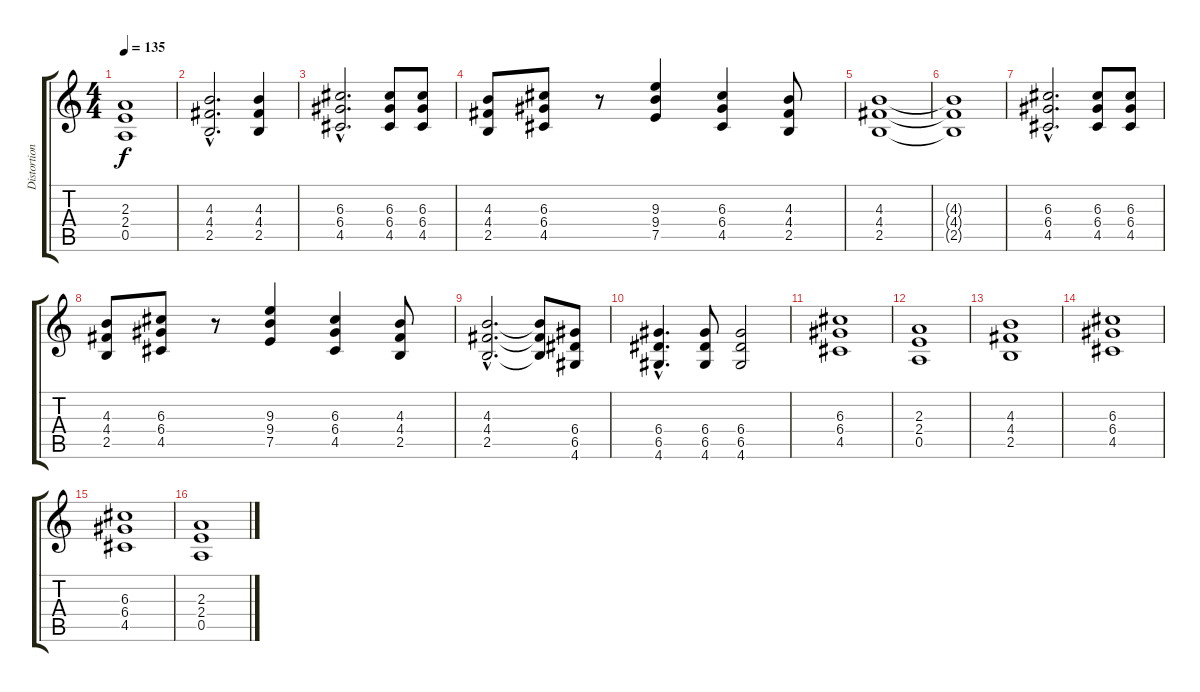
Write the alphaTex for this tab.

\track ("Distortion I (ritim)" "Distortion") {instrument distortionguitar}
\staff {score tabs}
\tuning (E4 B3 G3 D3 A2 E2) {hide}
\ts (4 4)
\tempo 135
\clef g2
\ks c
(2.3 2.4 0.5).1{dy f} |
(4.3{hac} 4.4{hac} 2.5{hac}).2{d} (4.3 4.4 2.5).4 |
(6.3{hac} 6.4{hac} 4.5{hac}).2{d} (6.3 6.4 4.5).8 (6.3 6.4 4.5).8 |
(4.3 4.4 2.5).8 (6.3 6.4 4.5).8 r.8 (9.3 9.4 7.5).4 (6.3 6.4 4.5).4 (4.3 4.4 2.5).8 |
(4.3 4.4 2.5).1 |
(4.3{t} 4.4{t} 2.5{t}).1 |
(6.3{hac} 6.4{hac} 4.5{hac}).2{d} (6.3 6.4 4.5).8 (6.3 6.4 4.5).8 |
(4.3 4.4 2.5).8 (6.3 6.4 4.5).8 r.8 (9.3 9.4 7.5).4 (6.3 6.4 4.5).4 (4.3 4.4 2.5).8 |
(4.3{hac} 4.4{hac} 2.5{hac}).2{d} (4.3{t} 4.4{t} 2.5{t}).8 (6.4 6.5 4.6).8 |
(6.4{hac} 6.5{hac} 4.6{hac}).4{d} (6.4 6.5 4.6).8 (6.4 6.5 4.6).2 |
(6.3 6.4 4.5).1 |
(2.3 2.4 0.5).1 |
(4.3 4.4 2.5).1 |
(6.3 6.4 4.5).1 |
(6.3 6.4 4.5).1 |
(2.3 2.4 0.5).1
